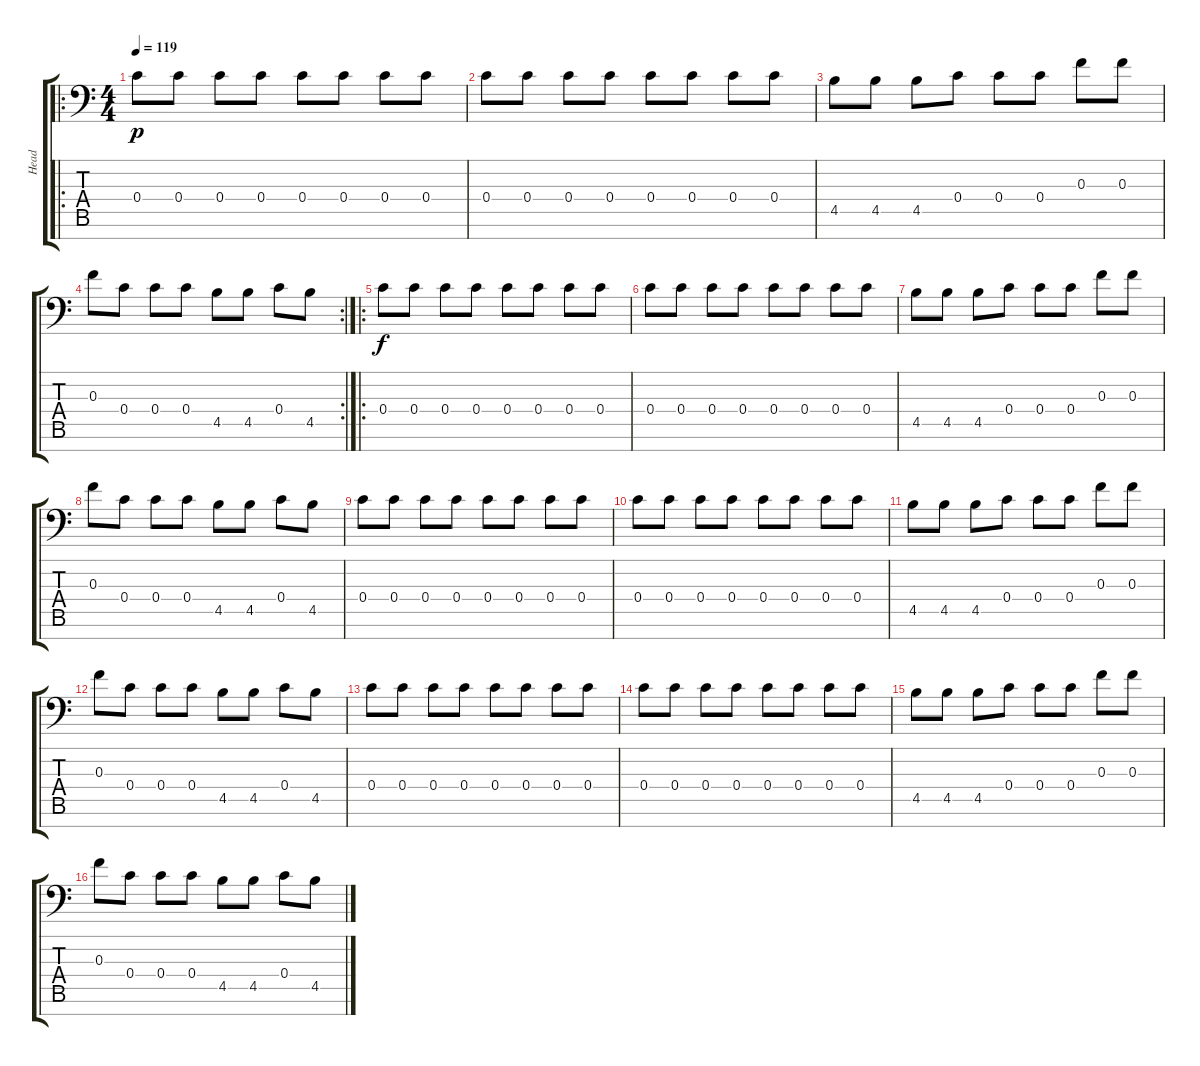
\track ("Head" "Head") {instrument distortionguitar}
\staff {score tabs}
\tuning (D4 A3 F3 C3 G2 D2 A1) {hide}
\ro
\ts (4 4)
\tempo 119
\clef f4
\ks c
0.4.8{dy p instrument electricguitarclean} 0.4.8 0.4.8 0.4.8 0.4.8 0.4.8 0.4.8 0.4.8 |
0.4.8{instrument electricguitarclean} 0.4.8 0.4.8 0.4.8 0.4.8 0.4.8 0.4.8 0.4.8 |
4.5.8{instrument electricguitarclean} 4.5.8 4.5.8 0.4.8 0.4.8 0.4.8 0.3.8 0.3.8 |
\rc 2
0.3.8{instrument electricguitarclean} 0.4.8 0.4.8 0.4.8 4.5.8 4.5.8 0.4.8 4.5.8 |
\ro
0.4.8{dy f instrument electricguitarclean} 0.4.8 0.4.8 0.4.8 0.4.8 0.4.8 0.4.8 0.4.8 |
0.4.8 0.4.8 0.4.8 0.4.8 0.4.8 0.4.8 0.4.8 0.4.8 |
4.5.8 4.5.8 4.5.8 0.4.8 0.4.8 0.4.8 0.3.8 0.3.8 |
0.3.8 0.4.8 0.4.8 0.4.8 4.5.8 4.5.8 0.4.8 4.5.8 |
0.4.8{instrument electricguitarclean} 0.4.8 0.4.8 0.4.8 0.4.8 0.4.8 0.4.8 0.4.8 |
0.4.8 0.4.8 0.4.8 0.4.8 0.4.8 0.4.8 0.4.8 0.4.8 |
4.5.8 4.5.8 4.5.8 0.4.8 0.4.8 0.4.8 0.3.8 0.3.8 |
0.3.8 0.4.8 0.4.8 0.4.8 4.5.8 4.5.8 0.4.8 4.5.8 |
0.4.8{instrument electricguitarclean} 0.4.8 0.4.8 0.4.8 0.4.8 0.4.8 0.4.8 0.4.8 |
0.4.8 0.4.8 0.4.8 0.4.8 0.4.8 0.4.8 0.4.8 0.4.8 |
4.5.8 4.5.8 4.5.8 0.4.8 0.4.8 0.4.8 0.3.8 0.3.8 |
0.3.8 0.4.8 0.4.8 0.4.8 4.5.8 4.5.8 0.4.8 4.5.8
